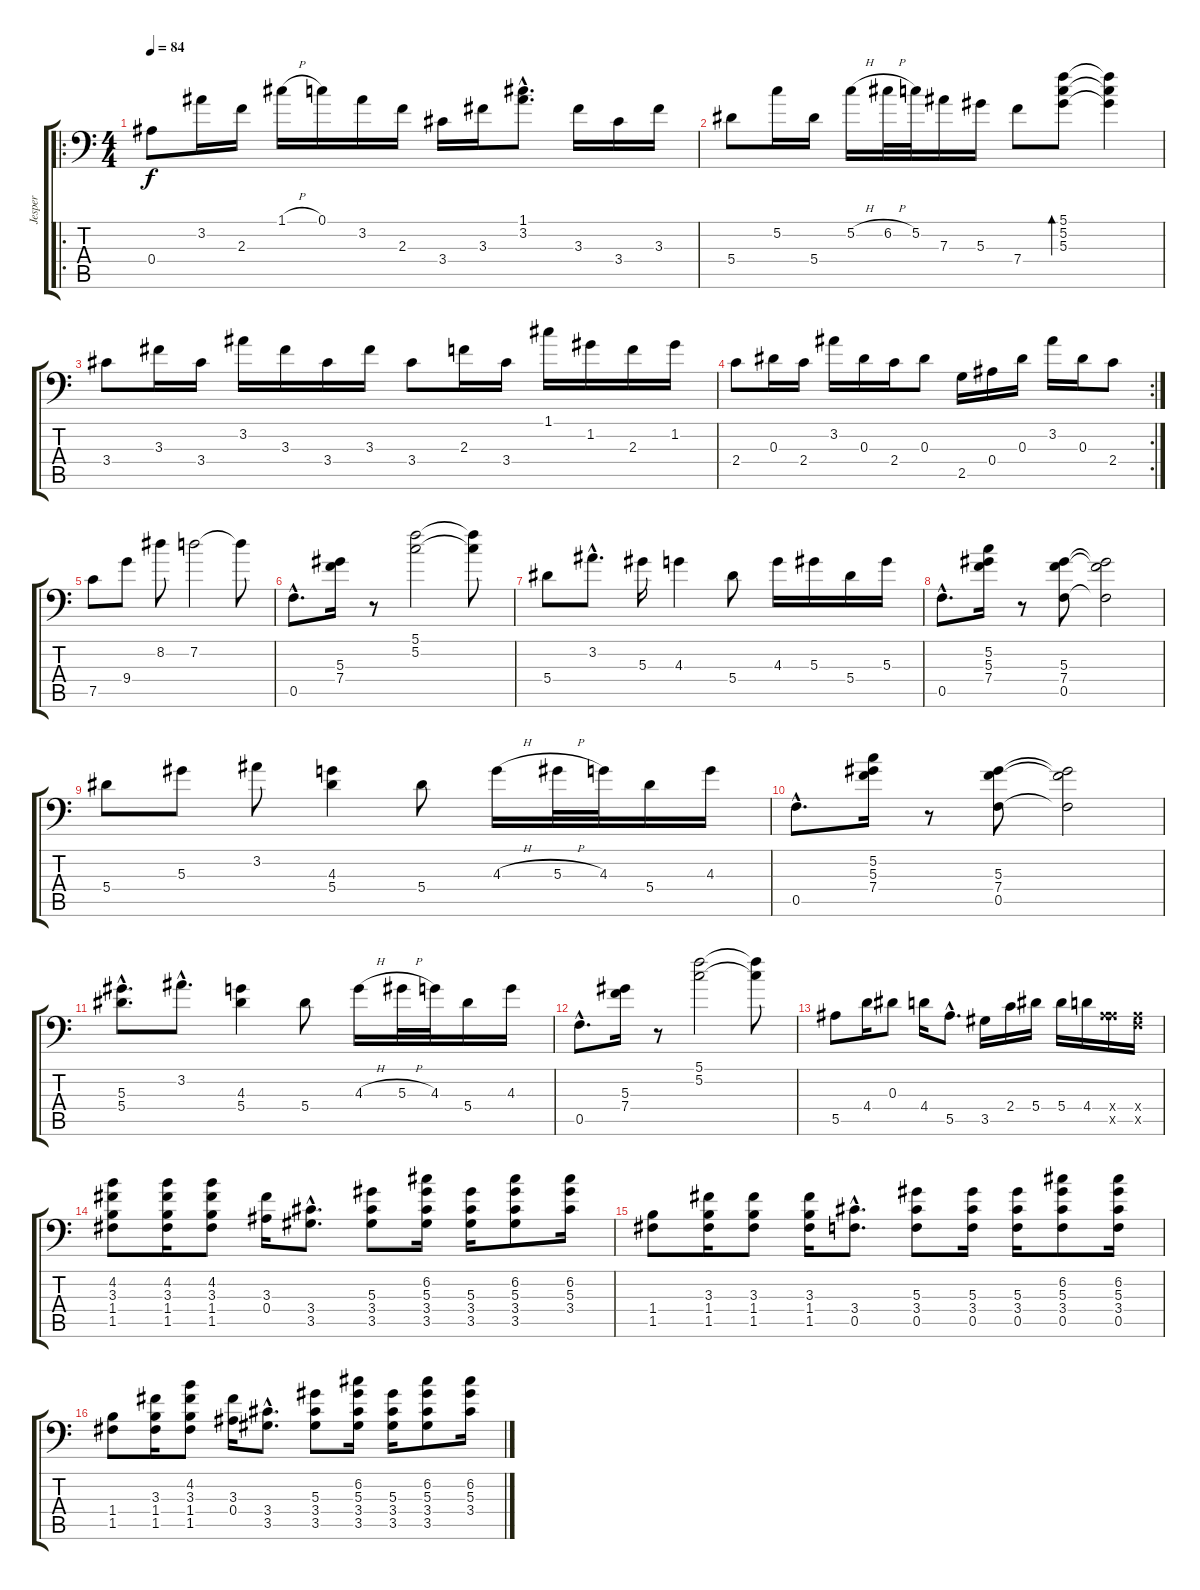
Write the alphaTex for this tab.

\track ("Jesper" "Jesper") {instrument electricguitarclean}
\staff {score tabs}
\tuning (C4 G3 Eb3 Bb2 F2 Bb1) {hide}
\ro
\ts (4 4)
\tempo 84
\clef f4
\ks c
0.4.8{dy f} 3.2.16 2.3.16 1.1{h}.16 0.1.16 3.2.16 2.3.16 3.4.16 3.3.16 (1.1{hac} 3.2{hac}).8{d} 3.3.16 3.4.16 3.3.16 |
5.4.8 5.2.16 5.4.16 5.2{h}.16 6.2{h}.32 5.2.32 7.3.16 5.3.16 7.4.8 (5.1 5.2 5.3).8{bd 60} (5.1{t} 5.2{t} 5.3{t}).4 |
3.4.8 3.3.16 3.4.16 3.2.16 3.3.16 3.4.16 3.3.16 3.4.8 2.3.16 3.4.16 1.1.16 1.2.16 2.3.16 1.2.16 |
\rc 2
2.4.8 0.3.16 2.4.16 3.2.16 0.3.16 2.4.16 0.3.8 2.5.16 0.4.16 0.3.16 3.2.16 0.3.16 2.4.8 |
7.5.8 9.4.8 8.2.8 7.2.2 7.2{t}.8 |
0.5{hac}.8{d} (5.3 7.4).16 r.8 (5.1 5.2).2 (5.1{t} 5.2{t}).8 |
5.4.8 3.2{hac}.8{d} 5.3.16 4.3.4 5.4.8 4.3.16 5.3.16 5.4.16 5.3.16 |
0.5{hac}.8{d} (5.2 5.3 7.4).16 r.8 (5.3 7.4 0.5).8 (5.3{t} 7.4{t} 0.5{t}).2 |
5.4.8 5.3.8 3.2.8 (4.3 5.4).4 5.4.8 4.3{h}.16 5.3{h}.32 4.3.32 5.4.16 4.3.16 |
0.5{hac}.8{d} (5.2 5.3 7.4).16 r.8 (5.3 7.4 0.5).8 (5.3{t} 7.4{t} 0.5{t}).2 |
(5.3{hac} 5.4{hac}).8{d} 3.2{hac}.8{d} (4.3 5.4).4 5.4.8 4.3{h}.16 5.3{h}.32 4.3.32 5.4.16 4.3.16 |
0.5{hac}.8{d} (5.3 7.4).16 r.8 (5.1 5.2).2 (5.1{t} 5.2{t}).8 |
5.5.8 4.4.16 0.3.8 4.4.16 5.5{hac}.8{d} 3.5.16 2.4.16 5.4.16 5.4.16 4.4.16 (0.4{x} 5.5{x}).16 (0.4{x} 0.5{x}).16 |
(4.2 3.3 1.4 1.5).8{volume 7} (4.2 3.3 1.4 1.5).16 (4.2 3.3 1.4 1.5).8 (3.3 0.4).16 (3.4{hac} 3.5{hac}).8{d} (5.3 3.4 3.5).8 (6.2 5.3 3.4 3.5).16 (5.3 3.4 3.5).16 (6.2 5.3 3.4 3.5).8 (6.2 5.3 3.4).16 |
(1.4 1.5).8 (3.3 1.4 1.5).16 (3.3 1.4 1.5).8 (3.3 1.4 1.5).16 (3.4{hac} 0.5{hac}).8{d} (5.3 3.4 0.5).8 (5.3 3.4 0.5).16 (5.3 3.4 0.5).16 (6.2 5.3 3.4 0.5).8 (6.2 5.3 3.4 0.5).16 |
(1.4 1.5).8 (3.3 1.4 1.5).16 (4.2 3.3 1.4 1.5).8 (3.3 0.4).16 (3.4{hac} 3.5{hac}).8{d} (5.3 3.4 3.5).8 (6.2 5.3 3.4 3.5).16 (5.3 3.4 3.5).16 (6.2 5.3 3.4 3.5).8 (6.2 5.3 3.4).16
